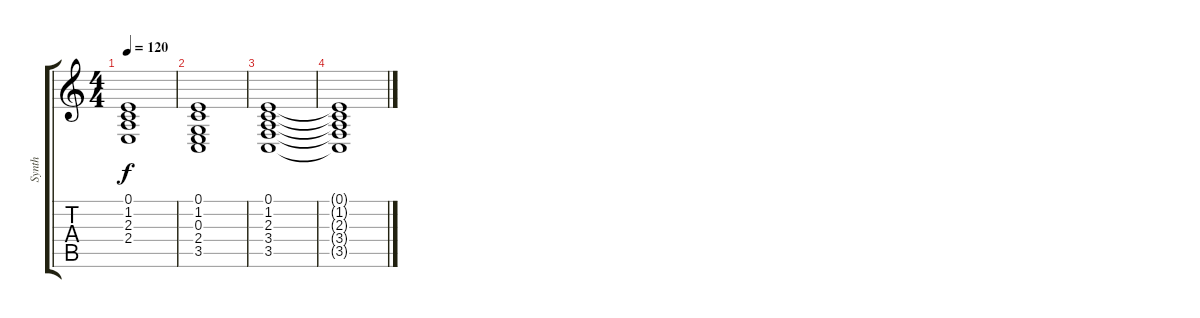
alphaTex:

\track ("Synth" "Synth") {instrument pad2warm}
\staff {score tabs}
\tuning (E4 B3 G3 D3 A2 E2) {hide}
\ts (4 4)
\tempo 120
\clef g2
\ks c
(0.1 1.2 2.3 2.4).1{dy f} |
(0.1 1.2 0.3 2.4 3.5).1 |
(0.1 1.2 2.3 3.4 3.5).1{volume 0} |
(0.1{t} 1.2{t} 2.3{t} 3.4{t} 3.5{t}).1
